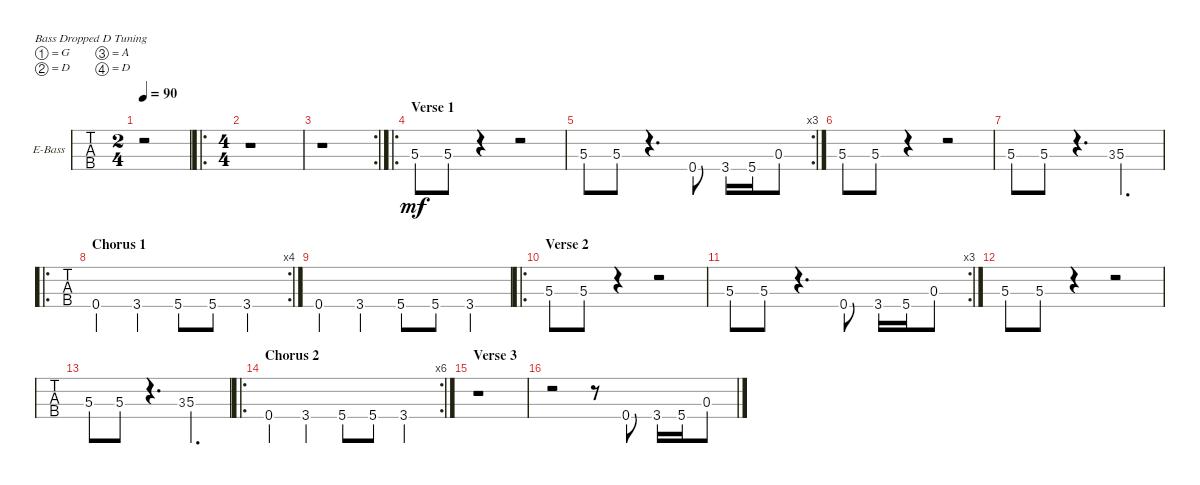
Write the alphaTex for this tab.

\bracketExtendMode groupsimilarinstruments
\firstSystemTrackNameOrientation horizontal
\otherSystemsTrackNameOrientation horizontal
\track ("Bass" "E-Bass") {instrument electricbassfinger}
\staff {tabs}
\tuning (G2 D2 A1 D1)
\ts (2 4)
\tempo 90
\clef f4
\scale
0.372611
\ks c
r.2{dy mf instrument electricbassfinger} |
\ro
\ts (4 4)
\scale
0.410828 r.1 |
\rc 2
\scale
0.216561 r.1 |
\ro
\section ("" "Verse 1")
\scale
0.362745 5.3.8 5.3.8 r.4 r.2 |
\rc 3
\scale
0.333333 5.3.8 5.3.8 r.4{d} 0.4.8 3.4.16 5.4.16 0.3.8 |
\scale
0.303922 5.3.8 5.3.8 r.4 r.2 |
5.3.8 5.3.8 r.4{d} 3.3.8{gr} 5.3.4{d} |
\ro
\rc 4
\section ("" "Chorus 1")
0.4.4 3.4.4 5.4{st}.8 5.4.8 3.4.4 |
0.4.4 3.4.4 5.4{st}.8 5.4.8 3.4.4 |
\ro
\section ("" "Verse 2")
5.3.8 5.3.8 r.4 r.2 |
\rc 3
5.3.8 5.3.8 r.4{d} 0.4.8 3.4.16 5.4.16 0.3.8 |
5.3.8 5.3.8 r.4 r.2 |
5.3.8 5.3.8 r.4{d} 3.3.8{gr} 5.3.4{d} |
\ro
\rc 6
\section ("" "Chorus 2")
0.4.4 3.4.4 5.4{st}.8 5.4.8 3.4.4 |
\section ("" "Verse 3")
r.1 |
r.2 r.8 0.4.8 3.4.16 5.4.16 0.3.8
